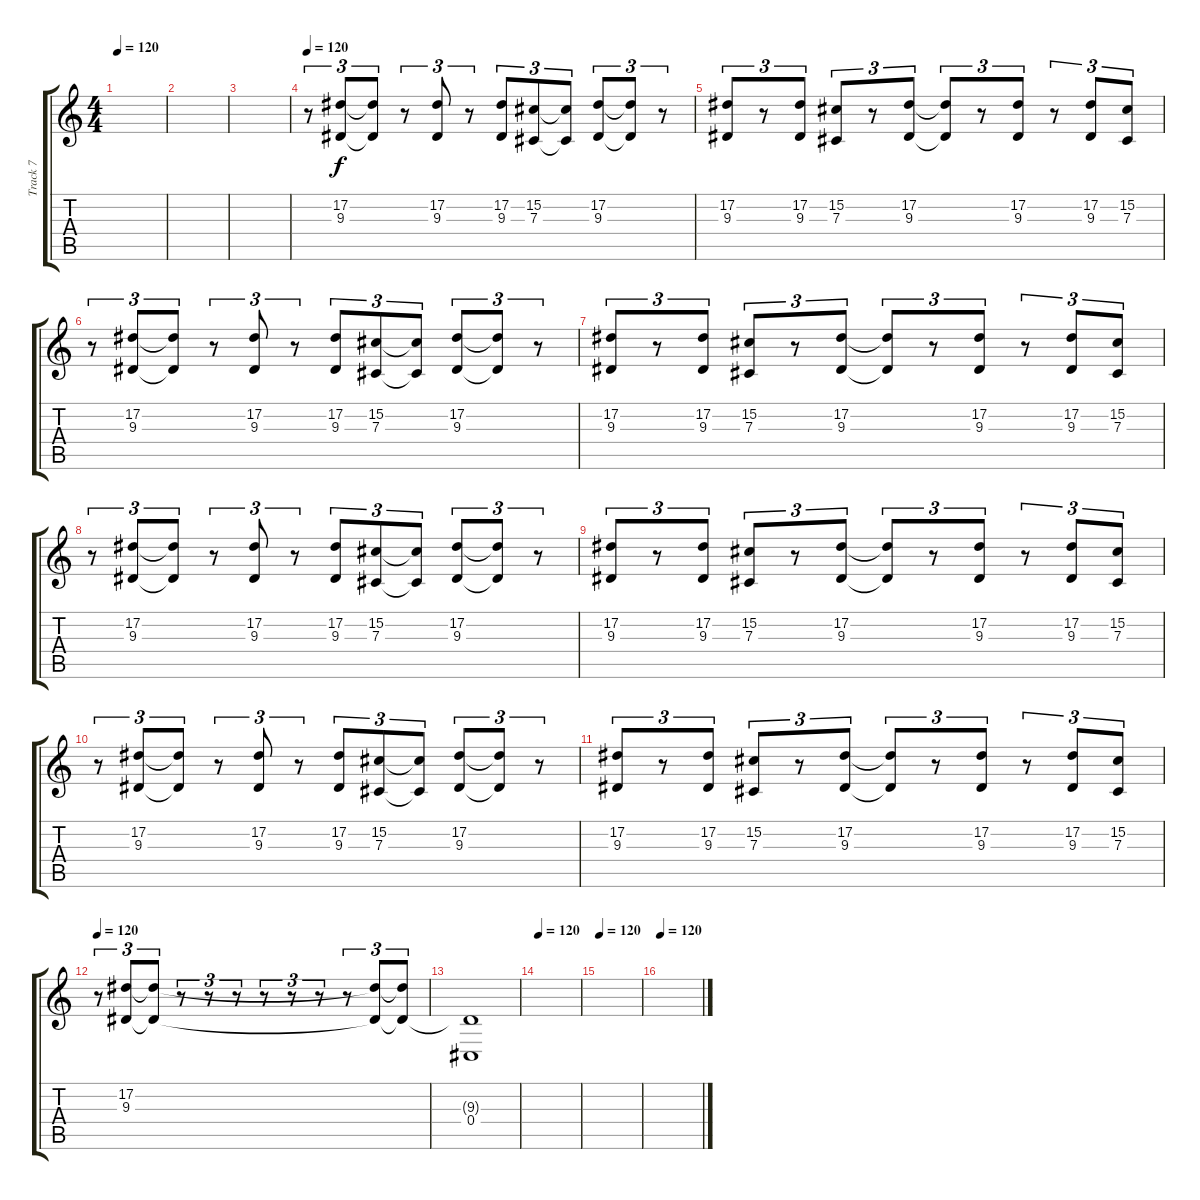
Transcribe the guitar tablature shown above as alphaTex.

\track ("Track 7" "Track 7") {instrument rockorgan}
\staff {score tabs}
\tuning (Eb4 Bb3 Gb3 Db3 Ab2 Eb2) {hide}
\ts (4 4)
\tempo 120
\clef g2
\ks c
|
|
|
\tempo 120
r.8{tu (3 2)} (17.2 9.3).8{tu (3 2)} (17.2{t} 9.3{t}).8{tu (3 2)} r.8{tu (3 2)} (17.2 9.3).8{tu (3 2)} r.8{tu (3 2)} (17.2 9.3).8{tu (3 2)} (15.2 7.3).8{tu (3 2)} (15.2{t} 7.3{t}).8{tu (3 2)} (17.2 9.3).8{tu (3 2)} (17.2{t} 9.3{t}).8{tu (3 2)} r.8{tu (3 2)} |
(17.2 9.3).8{tu (3 2)} r.8{tu (3 2)} (17.2 9.3).8{tu (3 2)} (15.2 7.3).8{tu (3 2)} r.8{tu (3 2)} (17.2 9.3).8{tu (3 2)} (17.2{t} 9.3{t}).8{tu (3 2)} r.8{tu (3 2)} (17.2 9.3).8{tu (3 2)} r.8{tu (3 2)} (17.2 9.3).8{tu (3 2)} (15.2 7.3).8{tu (3 2)} |
r.8{tu (3 2)} (17.2 9.3).8{tu (3 2)} (17.2{t} 9.3{t}).8{tu (3 2)} r.8{tu (3 2)} (17.2 9.3).8{tu (3 2)} r.8{tu (3 2)} (17.2 9.3).8{tu (3 2)} (15.2 7.3).8{tu (3 2)} (15.2{t} 7.3{t}).8{tu (3 2)} (17.2 9.3).8{tu (3 2)} (17.2{t} 9.3{t}).8{tu (3 2)} r.8{tu (3 2)} |
(17.2 9.3).8{tu (3 2)} r.8{tu (3 2)} (17.2 9.3).8{tu (3 2)} (15.2 7.3).8{tu (3 2)} r.8{tu (3 2)} (17.2 9.3).8{tu (3 2)} (17.2{t} 9.3{t}).8{tu (3 2)} r.8{tu (3 2)} (17.2 9.3).8{tu (3 2)} r.8{tu (3 2)} (17.2 9.3).8{tu (3 2)} (15.2 7.3).8{tu (3 2)} |
r.8{tu (3 2)} (17.2 9.3).8{tu (3 2)} (17.2{t} 9.3{t}).8{tu (3 2)} r.8{tu (3 2)} (17.2 9.3).8{tu (3 2)} r.8{tu (3 2)} (17.2 9.3).8{tu (3 2)} (15.2 7.3).8{tu (3 2)} (15.2{t} 7.3{t}).8{tu (3 2)} (17.2 9.3).8{tu (3 2)} (17.2{t} 9.3{t}).8{tu (3 2)} r.8{tu (3 2)} |
(17.2 9.3).8{tu (3 2)} r.8{tu (3 2)} (17.2 9.3).8{tu (3 2)} (15.2 7.3).8{tu (3 2)} r.8{tu (3 2)} (17.2 9.3).8{tu (3 2)} (17.2{t} 9.3{t}).8{tu (3 2)} r.8{tu (3 2)} (17.2 9.3).8{tu (3 2)} r.8{tu (3 2)} (17.2 9.3).8{tu (3 2)} (15.2 7.3).8{tu (3 2)} |
r.8{tu (3 2)} (17.2 9.3).8{tu (3 2)} (17.2{t} 9.3{t}).8{tu (3 2)} r.8{tu (3 2)} (17.2 9.3).8{tu (3 2)} r.8{tu (3 2)} (17.2 9.3).8{tu (3 2)} (15.2 7.3).8{tu (3 2)} (15.2{t} 7.3{t}).8{tu (3 2)} (17.2 9.3).8{tu (3 2)} (17.2{t} 9.3{t}).8{tu (3 2)} r.8{tu (3 2)} |
(17.2 9.3).8{tu (3 2)} r.8{tu (3 2)} (17.2 9.3).8{tu (3 2)} (15.2 7.3).8{tu (3 2)} r.8{tu (3 2)} (17.2 9.3).8{tu (3 2)} (17.2{t} 9.3{t}).8{tu (3 2)} r.8{tu (3 2)} (17.2 9.3).8{tu (3 2)} r.8{tu (3 2)} (17.2 9.3).8{tu (3 2)} (15.2 7.3).8{tu (3 2)} |
\tempo 120
r.8{tu (3 2)} (17.2 9.3).8{tu (3 2)} (17.2{t} 9.3{t}).8{tu (3 2)} r.8{tu (3 2)} r.8{tu (3 2)} r.8{tu (3 2)} r.8{tu (3 2)} r.8{tu (3 2)} r.8{tu (3 2)} r.8{tu (3 2)} (17.2{t} 9.3{t}).8{tu (3 2)} (17.2{t} 9.3{t}).8{tu (3 2)} |
(9.3{t} 0.4).1 |
\tempo 120
|
\tempo 120
|
\tempo 120
